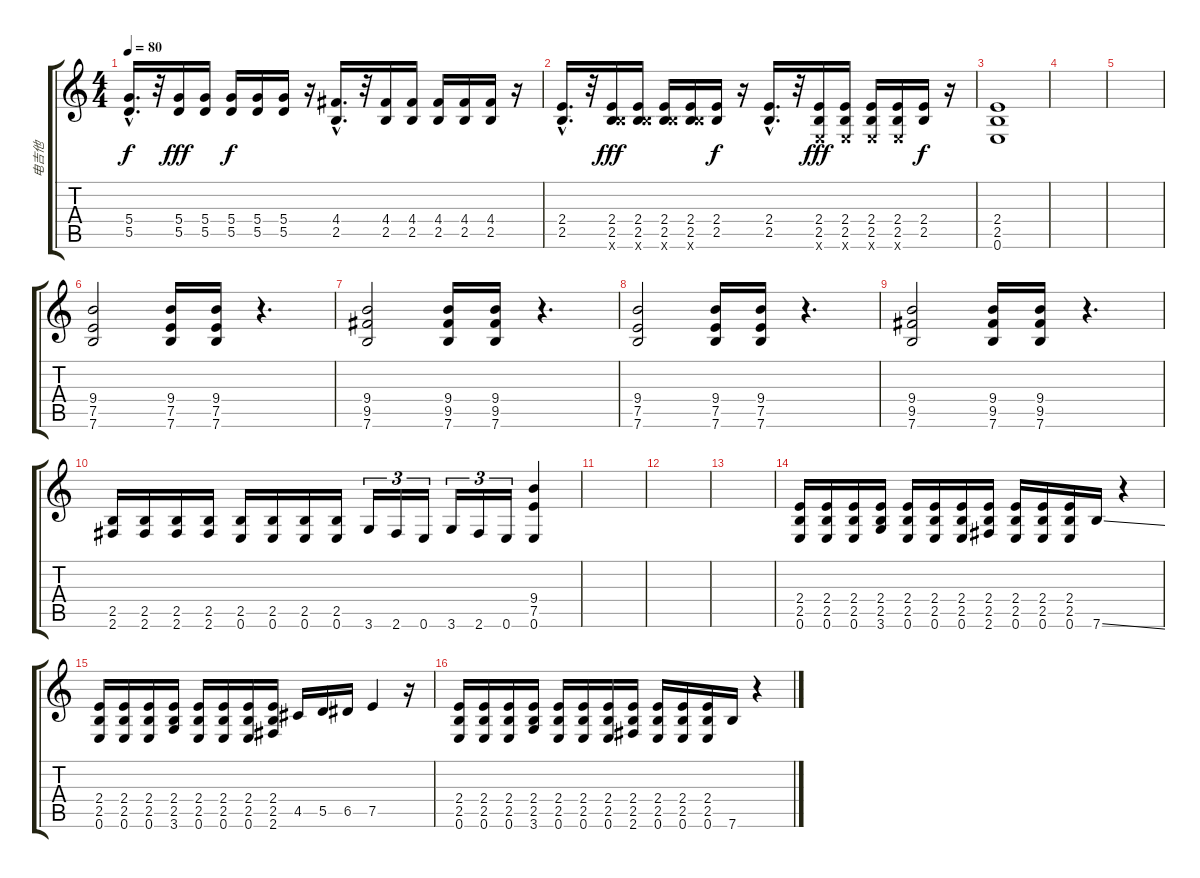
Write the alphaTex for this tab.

\track ("电吉他" "电吉他") {instrument overdrivenguitar}
\staff {score tabs}
\tuning (E4 B3 G3 D3 A2 E2) {hide}
\ts (4 4)
\tempo 80
\clef g2
\ks c
(5.4{hac} 5.5{hac}).16{d dy f} r.32 (5.4 5.5).16{dy fff} (5.4 5.5).16 (5.4 5.5).16{dy f} (5.4 5.5).16 (5.4 5.5).16 r.16 (4.4 2.5{hac}).16{d} r.32 (4.4 2.5).16 (4.4 2.5).16 (4.4 2.5).16 (4.4 2.5).16 (4.4 2.5).16 r.16 |
(2.4{hac} 2.5{hac}).16{d} r.32 (2.4 2.5 7.6{x}).16{dy fff} (2.4 2.5 7.6{x}).16 (2.4 2.5 7.6{x}).16 (2.4 2.5 7.6{x}).16 (2.4 2.5).16{dy f} r.16 (2.4 2.5{hac}).16{d} r.32 (2.4 2.5 0.6{x}).16{dy fff} (2.4 2.5 0.6{x}).16 (2.4 2.5 0.6{x}).16 (2.4 2.5 0.6{x}).16 (2.4 2.5).16{dy f} r.16 |
(2.4 2.5 0.6).1 |
|
|
(9.4 7.5 7.6).2 (9.4 7.5 7.6).16 (9.4 7.5 7.6).16 r.4{d} |
(9.4 9.5 7.6).2 (9.4 9.5 7.6).16 (9.4 9.5 7.6).16 r.4{d} |
(9.4 7.5 7.6).2 (9.4 7.5 7.6).16 (9.4 7.5 7.6).16 r.4{d} |
(9.4 9.5 7.6).2 (9.4 9.5 7.6).16 (9.4 9.5 7.6).16 r.4{d} |
(2.5 2.6).16 (2.5 2.6).16 (2.5 2.6).16 (2.5 2.6).16 (2.5 0.6).16 (2.5 0.6).16 (2.5 0.6).16 (2.5 0.6).16 3.6.16{tu (3 2)} 2.6.16{tu (3 2)} 0.6.16{tu (3 2)} 3.6.16{tu (3 2)} 2.6.16{tu (3 2)} 0.6.16{tu (3 2)} (9.4 7.5 0.6).4 |
|
|
|
(2.4 2.5 0.6).16 (2.4 2.5 0.6).16 (2.4 2.5 0.6).16 (2.4 2.5 3.6).16 (2.4 2.5 0.6).16 (2.4 2.5 0.6).16 (2.4 2.5 0.6).16 (2.4 2.5 2.6).16 (2.4 2.5 0.6).16 (2.4 2.5 0.6).16 (2.4 2.5 0.6).16 7.6{ss}.16 r.4 |
(2.4 2.5 0.6).16 (2.4 2.5 0.6).16 (2.4 2.5 0.6).16 (2.4 2.5 3.6).16 (2.4 2.5 0.6).16 (2.4 2.5 0.6).16 (2.4 2.5 0.6).16 (2.4 2.5 2.6).16 4.5.16 5.5.16 6.5.16 7.5.4 r.16 |
(2.4 2.5 0.6).16 (2.4 2.5 0.6).16 (2.4 2.5 0.6).16 (2.4 2.5 3.6).16 (2.4 2.5 0.6).16 (2.4 2.5 0.6).16 (2.4 2.5 0.6).16 (2.4 2.5 2.6).16 (2.4 2.5 0.6).16 (2.4 2.5 0.6).16 (2.4 2.5 0.6).16 7.6{ss}.16 r.4
